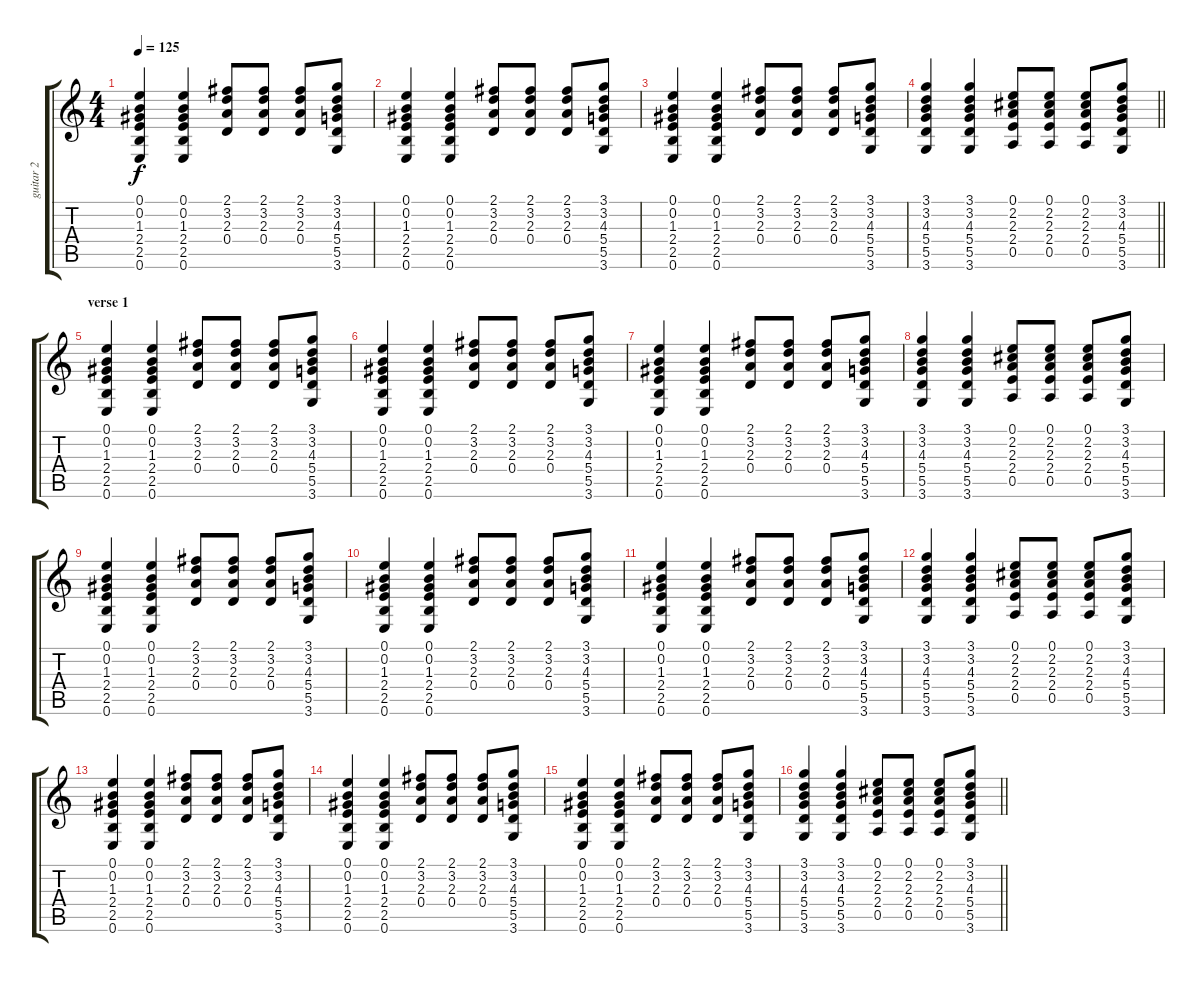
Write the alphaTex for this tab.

\track ("guitar 2" "guitar 2") {instrument overdrivenguitar}
\staff {score tabs}
\tuning (E4 B3 G3 D3 A2 E2) {hide}
\ts (4 4)
\tempo 125
\clef g2
\ks c
(0.1 0.2 1.3 2.4 2.5 0.6).4{dy f} (0.1 0.2 1.3 2.4 2.5 0.6).4 (2.1 3.2 2.3 0.4).8 (2.1 3.2 2.3 0.4).8 (2.1 3.2 2.3 0.4).8 (3.1 3.2 4.3 5.4 5.5 3.6).8 |
(0.1 0.2 1.3 2.4 2.5 0.6).4 (0.1 0.2 1.3 2.4 2.5 0.6).4 (2.1 3.2 2.3 0.4).8 (2.1 3.2 2.3 0.4).8 (2.1 3.2 2.3 0.4).8 (3.1 3.2 4.3 5.4 5.5 3.6).8 |
(0.1 0.2 1.3 2.4 2.5 0.6).4 (0.1 0.2 1.3 2.4 2.5 0.6).4 (2.1 3.2 2.3 0.4).8 (2.1 3.2 2.3 0.4).8 (2.1 3.2 2.3 0.4).8 (3.1 3.2 4.3 5.4 5.5 3.6).8 |
\barLineRight lightlight
(3.1 3.2 4.3 5.4 5.5 3.6).4 (3.1 3.2 4.3 5.4 5.5 3.6).4 (0.1 2.2 2.3 2.4 0.5).8 (0.1 2.2 2.3 2.4 0.5).8 (0.1 2.2 2.3 2.4 0.5).8 (3.1 3.2 4.3 5.4 5.5 3.6).8 |
\section ("" "verse 1")
(0.1 0.2 1.3 2.4 2.5 0.6).4 (0.1 0.2 1.3 2.4 2.5 0.6).4 (2.1 3.2 2.3 0.4).8 (2.1 3.2 2.3 0.4).8 (2.1 3.2 2.3 0.4).8 (3.1 3.2 4.3 5.4 5.5 3.6).8 |
(0.1 0.2 1.3 2.4 2.5 0.6).4 (0.1 0.2 1.3 2.4 2.5 0.6).4 (2.1 3.2 2.3 0.4).8 (2.1 3.2 2.3 0.4).8 (2.1 3.2 2.3 0.4).8 (3.1 3.2 4.3 5.4 5.5 3.6).8 |
(0.1 0.2 1.3 2.4 2.5 0.6).4 (0.1 0.2 1.3 2.4 2.5 0.6).4 (2.1 3.2 2.3 0.4).8 (2.1 3.2 2.3 0.4).8 (2.1 3.2 2.3 0.4).8 (3.1 3.2 4.3 5.4 5.5 3.6).8 |
(3.1 3.2 4.3 5.4 5.5 3.6).4 (3.1 3.2 4.3 5.4 5.5 3.6).4 (0.1 2.2 2.3 2.4 0.5).8 (0.1 2.2 2.3 2.4 0.5).8 (0.1 2.2 2.3 2.4 0.5).8 (3.1 3.2 4.3 5.4 5.5 3.6).8 |
(0.1 0.2 1.3 2.4 2.5 0.6).4 (0.1 0.2 1.3 2.4 2.5 0.6).4 (2.1 3.2 2.3 0.4).8 (2.1 3.2 2.3 0.4).8 (2.1 3.2 2.3 0.4).8 (3.1 3.2 4.3 5.4 5.5 3.6).8 |
(0.1 0.2 1.3 2.4 2.5 0.6).4 (0.1 0.2 1.3 2.4 2.5 0.6).4 (2.1 3.2 2.3 0.4).8 (2.1 3.2 2.3 0.4).8 (2.1 3.2 2.3 0.4).8 (3.1 3.2 4.3 5.4 5.5 3.6).8 |
(0.1 0.2 1.3 2.4 2.5 0.6).4 (0.1 0.2 1.3 2.4 2.5 0.6).4 (2.1 3.2 2.3 0.4).8 (2.1 3.2 2.3 0.4).8 (2.1 3.2 2.3 0.4).8 (3.1 3.2 4.3 5.4 5.5 3.6).8 |
(3.1 3.2 4.3 5.4 5.5 3.6).4 (3.1 3.2 4.3 5.4 5.5 3.6).4 (0.1 2.2 2.3 2.4 0.5).8 (0.1 2.2 2.3 2.4 0.5).8 (0.1 2.2 2.3 2.4 0.5).8 (3.1 3.2 4.3 5.4 5.5 3.6).8 |
(0.1 0.2 1.3 2.4 2.5 0.6).4 (0.1 0.2 1.3 2.4 2.5 0.6).4 (2.1 3.2 2.3 0.4).8 (2.1 3.2 2.3 0.4).8 (2.1 3.2 2.3 0.4).8 (3.1 3.2 4.3 5.4 5.5 3.6).8 |
(0.1 0.2 1.3 2.4 2.5 0.6).4 (0.1 0.2 1.3 2.4 2.5 0.6).4 (2.1 3.2 2.3 0.4).8 (2.1 3.2 2.3 0.4).8 (2.1 3.2 2.3 0.4).8 (3.1 3.2 4.3 5.4 5.5 3.6).8 |
(0.1 0.2 1.3 2.4 2.5 0.6).4 (0.1 0.2 1.3 2.4 2.5 0.6).4 (2.1 3.2 2.3 0.4).8 (2.1 3.2 2.3 0.4).8 (2.1 3.2 2.3 0.4).8 (3.1 3.2 4.3 5.4 5.5 3.6).8 |
\barLineRight lightlight
(3.1 3.2 4.3 5.4 5.5 3.6).4 (3.1 3.2 4.3 5.4 5.5 3.6).4 (0.1 2.2 2.3 2.4 0.5).8 (0.1 2.2 2.3 2.4 0.5).8 (0.1 2.2 2.3 2.4 0.5).8 (3.1 3.2 4.3 5.4 5.5 3.6).8
